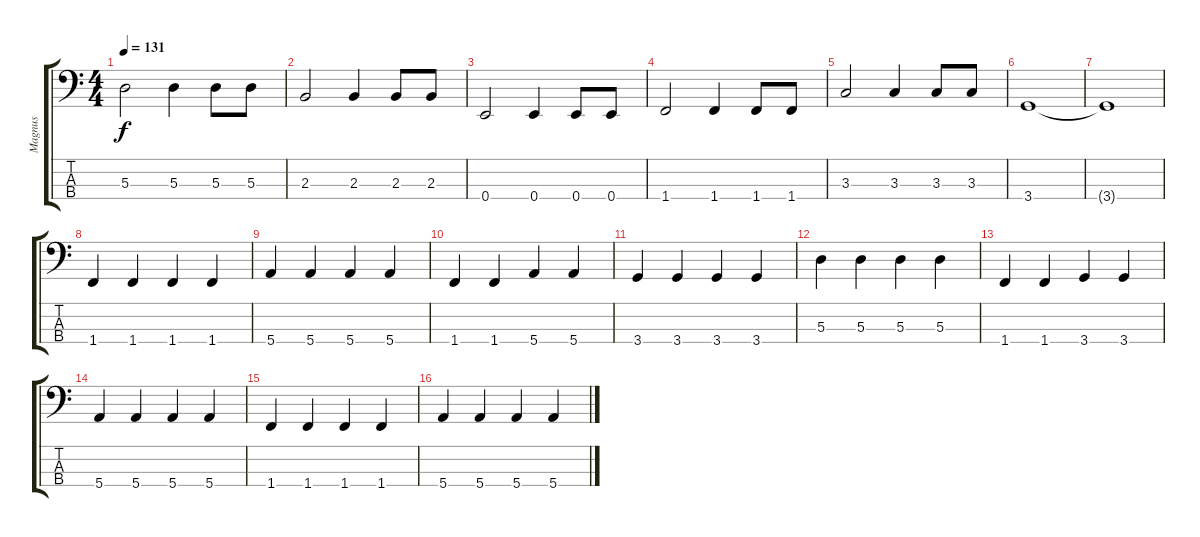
\track ("Magnus" "Magnus") {instrument electricbassfinger}
\staff {score tabs}
\tuning (G2 D2 A1 E1) {hide}
\ts (4 4)
\tempo 131
\clef f4
\ks c
5.3.2{dy f} 5.3.4 5.3.8 5.3.8 |
2.3.2 2.3.4 2.3.8 2.3.8 |
0.4.2 0.4.4 0.4.8 0.4.8 |
1.4.2 1.4.4 1.4.8 1.4.8 |
3.3.2 3.3.4 3.3.8 3.3.8 |
3.4.1 |
3.4{t}.1 |
1.4.4 1.4.4 1.4.4 1.4.4 |
5.4.4 5.4.4 5.4.4 5.4.4 |
1.4.4 1.4.4 5.4.4 5.4.4 |
3.4.4 3.4.4 3.4.4 3.4.4 |
5.3.4 5.3.4 5.3.4 5.3.4 |
1.4.4 1.4.4 3.4.4 3.4.4 |
5.4.4 5.4.4 5.4.4 5.4.4 |
1.4.4 1.4.4 1.4.4 1.4.4 |
5.4.4 5.4.4 5.4.4 5.4.4
